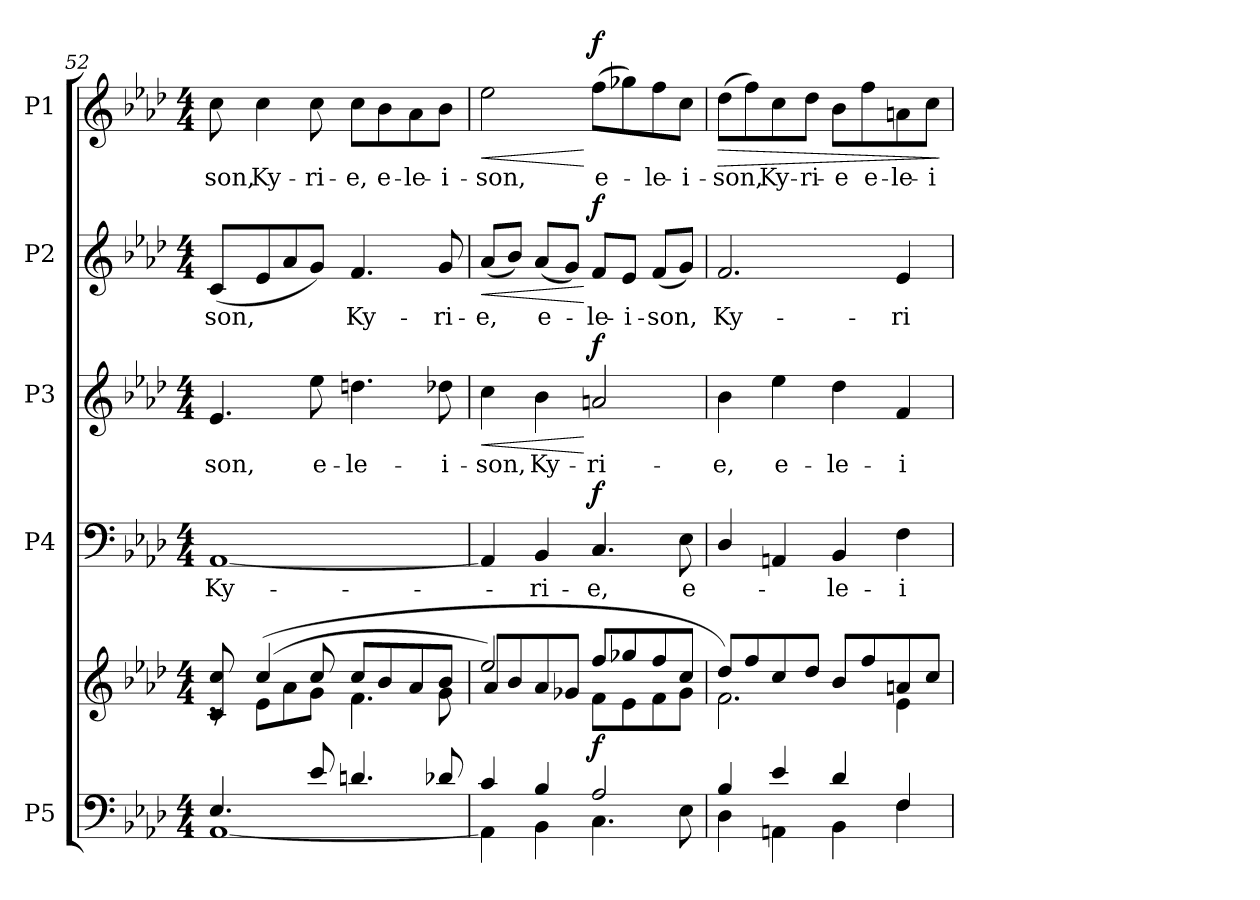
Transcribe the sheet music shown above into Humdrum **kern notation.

**kern	**kern	**dynam	**kern	**text	**dynam	**kern	**text	**dynam	**kern	**text	**dynam	**kern	**text	**dynam
*part5	*part5	*part5	*part4	*part4	*part4	*part3	*part3	*part3	*part2	*part2	*part2	*part1	*part1	*part1
*staff6	*staff5	*staff5/6	*staff4	*staff4	*staff4	*staff3	*staff3	*staff3	*staff2	*staff2	*staff2	*staff1	*staff1	*staff1
*I"P5	*	*	*I"P4	*	*	*I"P3	*	*	*I"P2	*	*	*I"P1	*	*
*clefF4	*clefG2	*	*clefF4	*	*	*clefG2	*	*	*clefG2	*	*	*clefG2	*	*
*	*	*	*	*	*	*ITrd7c12	*	*	*	*	*	*	*	*
*k[b-e-a-d-]	*k[b-e-a-d-]	*	*k[b-e-a-d-]	*	*	*k[b-e-a-d-]	*	*	*k[b-e-a-d-]	*	*	*k[b-e-a-d-]	*	*
*A-:	*A-:	*	*A-:	*	*	*A-:	*	*	*A-:	*	*	*A-:	*	*
*M4/4	*M4/4	*	*M4/4	*	*	*M4/4	*	*	*M4/4	*	*	*M4/4	*	*
=52	=52	=52	=52	=52	=52	=52	=52	=52	=52	=52	=52	=52	=52	=52
*^	*^	*	*	*	*	*	*	*	*	*	*	*	*	*
!	!	!	!	!	!	!LO:LY:b	!	!	!LO:LY:b	!	!	!LO:LY:b	!	!	!LO:LY:b	!
4.E-/	[1AA-	8c/ 8cc/	8rc	.	[1AA-	Ky-	.	4.E-/	-son,	.	(<8c/L	-son,	.	8cc\	-son,	.
!	!	!	!	!	!	!	!	!	!	!	!	!	!	!	!LO:LY:b	!
.	.	(>4cc/	(<8e-\L	.	.	.	.	.	.	.	8e-/	.	.	4cc\	Ky-	.
.	.	.	8a-\	.	.	.	.	.	.	.	8a-/	.	.	.	.	.
!	!	!	!	!	!	!	!	!	!LO:LY:b	!	!	!	!	!	!LO:LY:b	!
8e-/	.	8cc/	8g\J	.	.	.	.	8e-\	e-	.	8g/J)	.	.	8cc\	-ri-	.
!	!	!	!	!	!	!	!	!	!LO:LY:b	!	!	!LO:LY:b	!	!	!LO:LY:b	!
4.dn/	.	8cc/L	4.f\	.	.	.	.	4.dn\	-le-	.	4.f/	Ky-	.	8cc\L	-e,	.
!	!	!	!	!	!	!	!	!	!	!	!	!	!	!	!LO:LY:b	!
.	.	8b-/	.	.	.	.	.	.	.	.	.	.	.	8b-\	e-	.
!	!	!	!	!	!	!	!	!	!	!	!	!	!	!	!LO:LY:b	!
.	.	8a-/	.	.	.	.	.	.	.	.	.	.	.	8a-\	-le-	.
!	!	!	!	!	!	!	!	!	!LO:LY:b	!	!	!LO:LY:b	!	!	!LO:LY:b	!
8d-X/	.	8b-/J	8g\	.	.	.	.	8d-X\	-i-	.	8g/	-ri-	.	8b-\J	-i-	.
=53	=53	=53	=53	=53	=53	=53	=53	=53	=53	=53	=53	=53	=53	=53	=53	=53
!	!	!	!	!	!	!	!	!	!LO:LY:b	!LO:HP:b	!	!LO:LY:b	!LO:HP:b	!	!LO:LY:b	!LO:HP:b
4c/	4AA-\]	2ee-/)	8a-/L	.	4AA-/]	.	.	4c\	-son,	<	(<8a-/L	-e,	<	2ee-\	-son,	<
.	.	.	8b-/	.	.	.	.	.	.	.	8b-/J)	.	.	.	.	.
!	!	!	!	!	!	!LO:LY:b	!	!	!LO:LY:b	!	!	!LO:LY:b	!	!	!	!
4B-/	4BB-\	.	8a-/	.	4BB-/	-ri-	.	4B-\	Ky-	.	(<8a-/L	e-	.	.	.	.
.	.	.	8g-X/J	.	.	.	.	.	.	.	8g/J)	.	.	.	.	.
!	!	!	!	!LO:DY:b	!	!LO:LY:b	!LO:DY:b	!	!LO:LY:b	!LO:DY:n=1:b	!	!LO:LY:b	!LO:DY:n=1:b	!	!LO:LY:b	!LO:DY:n=1:b
2A-/	4.C\	8ff/L	8f\L	f	4.C/	-e,	f	2An/	-ri-	[ f	8f/L	-le-	[ f	(>8ff\L	e-	[ f
!	!	!	!	!	!	!	!	!	!	!	!	!LO:LY:b	!	!	!	!
.	.	8gg-X/	8e-\	.	.	.	.	.	.	.	8e-/J	-i-	.	8gg-X\)	.	.
!	!	!	!	!	!	!	!	!	!	!	!	!LO:LY:b	!	!	!LO:LY:b	!
.	.	8ff/	8f\	.	.	.	.	.	.	.	(<8f/L	-son,	.	8ff\	-le-	.
!	!	!	!	!	!	!LO:LY:b	!	!	!	!	!	!	!	!	!LO:LY:b	!
.	8E-\	8cc/J	8g-\J	.	8E-\	e-	.	.	.	.	8g/J)	.	.	8cc\J	-i-	.
=54	=54	=54	=54	=54	=54	=54	=54	=54	=54	=54	=54	=54	=54	=54	=54	=54
!	!	!	!	!	!	!	!	!	!LO:LY:b	!	!	!LO:LY:b	!	!	!LO:LY:b	!LO:HP:b
4B-/	4D-\	8dd-/L	2.f\)	.	4D-/	.	.	4B-\	-e,	.	2.f/	Ky-	.	(>8dd-\L	-son,	>
.	.	8ff/	.	.	.	.	.	.	.	.	.	.	.	8ff\)	.	.
!	!	!	!	!	!	!	!	!	!LO:LY:b	!	!	!	!	!	!LO:LY:b	!
4e-/	4AAn\	8cc/	.	.	4AAn/	.	.	4e-\	e-	.	.	.	.	8cc\	Ky-	.
!	!	!	!	!	!	!	!	!	!	!	!	!	!	!	!LO:LY:b	!
.	.	8dd-/J	.	.	.	.	.	.	.	.	.	.	.	8dd-\J	-ri-	.
!	!	!	!	!	!	!LO:LY:b	!	!	!LO:LY:b	!	!	!	!	!	!LO:LY:b	!
4d-/	4BB-\	8b-/L	.	.	4BB-/	-le-	.	4d-\	-le-	.	.	.	.	8b-\L	-e	.
!	!	!	!	!	!	!	!	!	!	!	!	!	!	!	!LO:LY:b	!
.	.	8ff/	.	.	.	.	.	.	.	.	.	.	.	8ff\	e-	.
!	!	!	!	!	!	!LO:LY:b	!	!	!LO:LY:b	!	!	!LO:LY:b	!	!	!LO:LY:b	!
4F/	4F\	8an/	4e-\	.	4F\	-i-	.	4F/	-i-	.	4e-/	-ri-	.	8an\	-le-	.
!	!	!	!	!	!	!	!	!	!	!	!	!	!	!	!LO:LY:b	!
.	.	8cc/J	.	.	.	.	.	.	.	.	.	.	.	8cc\J	-i-	.
*v	*v	*	*	*	*	*	*	*	*	*	*	*	*	*	*	*
*	*v	*v	*	*	*	*	*	*	*	*	*	*	*	*	*
.	.	.	.	.	.	.	.	.	.	.	.	.	.	]
=	=	=	=	=	=	=	=	=	=	=	=	=	=	=
*-	*-	*-	*-	*-	*-	*-	*-	*-	*-	*-	*-	*-	*-	*-
